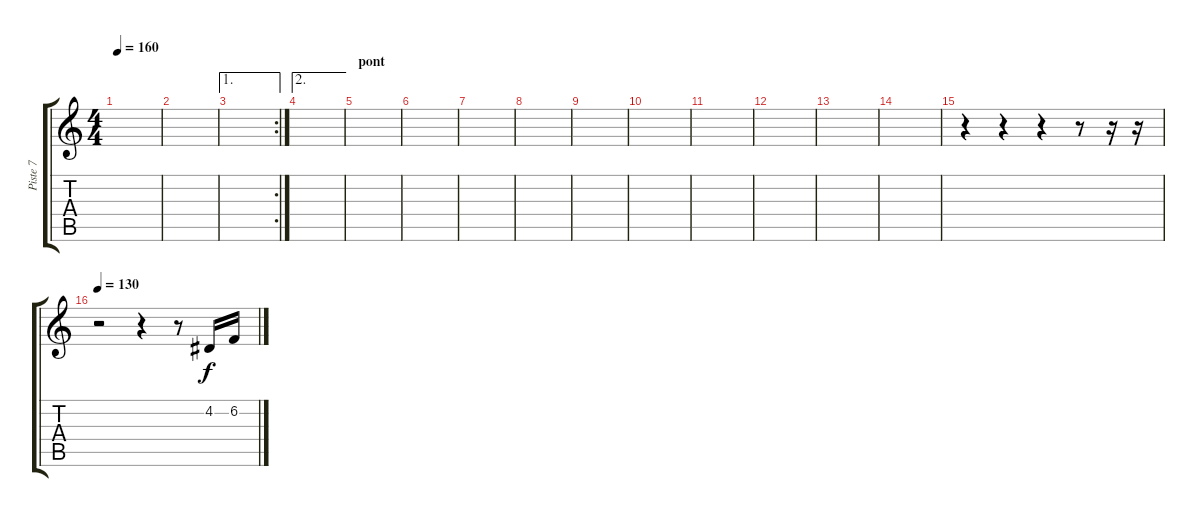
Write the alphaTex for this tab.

\track ("Piste 7" "Piste 7") {instrument tangoaccordion}
\staff {score tabs}
\tuning (E4 B3 G3 D3 A2 E2) {hide}
\ts (4 4)
\tempo 160
\clef g2
\ks c
|
|
\ae 1
\rc 2
|
\ae 2
|
\section ("" "pont")
|
|
|
|
|
|
|
|
|
|
r.4 r.4 r.4 r.8 r.16 r.16 |
\tempo 130
r.2 r.4 r.8 4.2.16 6.2.16
